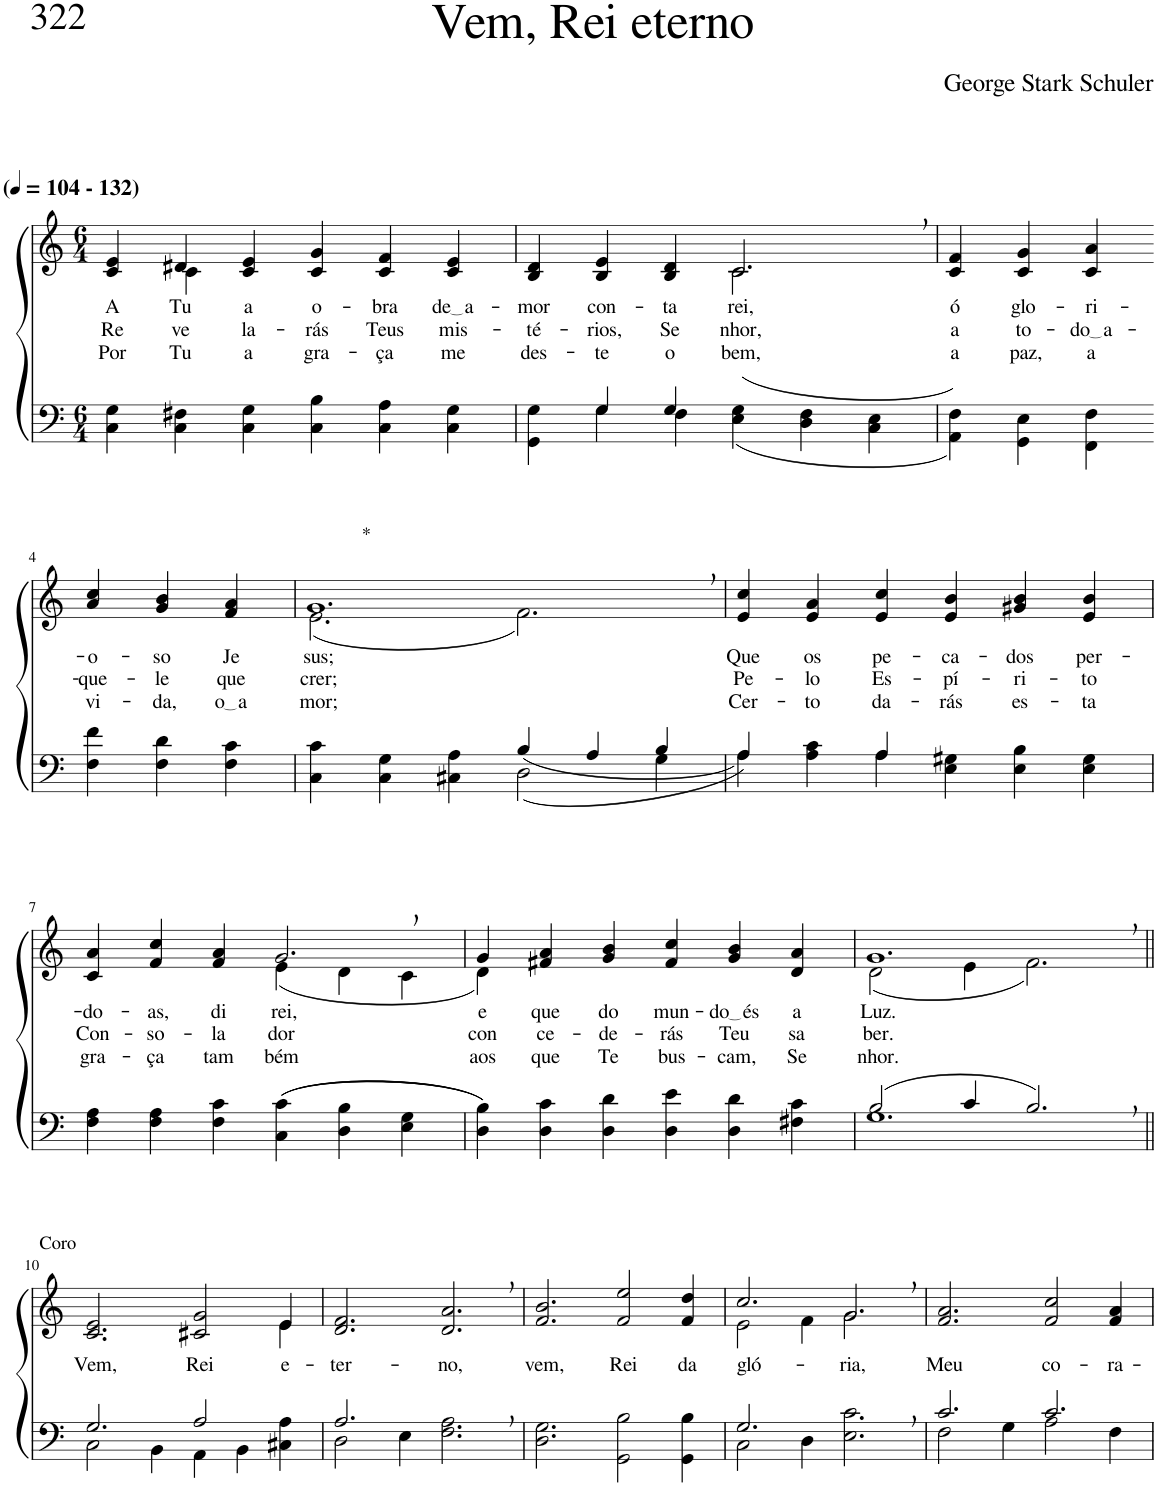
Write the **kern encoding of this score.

**kern	**kern	**text	**text	**text
*part2	*part1	*part1	*part1	*part1
*staff2	*staff1	*staff1	*staff1	*staff1
*I"Parte III e IV	*I"Parte I e II	*	*	*
*clefF4	*clefG2	*	*	*
*k[]	*k[]	*	*	*
*M6/4	*M6/4	*	*	*
*MM104	*MM104	*	*	*
=1	=1	=1	=1	=1
!	!LO:TX:a:B:t=(	!	!	!
!	!LO:TX:a:B:t=- 132)	!	!	!
!	!	!LO:LY:b	!LO:LY:b	!LO:LY:b
*	*^	*	*	*
4C\ 4G\	4c/ 4e/	4ryy	A	Re-	Por
!	!	!	!LO:LY:b	!LO:LY:b	!LO:LY:b
4C\ 4F#X\	4d#X/	4c\	Tu-	-ve-	Tu-
!	!	!	!LO:LY:b	!LO:LY:b	!LO:LY:b
4C\ 4G\	4c/ 4e/	1ryy	-a	-la-	-a
!	!	!	!LO:LY:b	!LO:LY:b	!LO:LY:b
4C\ 4B\	4c/ 4g/	.	o-	-rás	gra-
!	!	!	!LO:LY:b	!LO:LY:b	!LO:LY:b
4C\ 4A\	4c/ 4f/	.	-bra	Teus	-ça
!	!	!	!LO:LY:b	!LO:LY:b	!LO:LY:b
4C\ 4G\	4c/ 4e/	.	de a	mis-	me
=2	=2	=2	=2	=2	=2
*^	*	*	*	*	*
!	!	!	!	!LO:LY:b	!LO:LY:b	!LO:LY:b
4ryy	4GG\ 4G\	4B/ 4d/	2.ryy	-mor	-té-	des-
!	!	!	!	!LO:LY:b	!LO:LY:b	!LO:LY:b
4G/	4G\	4B/ 4e/	.	con-	-rios,	-te
!	!	!	!	!LO:LY:b	!LO:LY:b	!LO:LY:b
4G/	4F\	4B/ 4d/	.	-ta-	Se-	o
!	!	!	!	!LO:LY:b	!LO:LY:b	!LO:LY:b
2.ryy	((4E\ 4G\	2.c,/	2.c\	-rei,	-nhor,	bem,
.	4D\ 4F\	.	.	.	.	.
.	4C\ 4E\	.	.	.	.	.
*	*	*v	*v	*	*	*
=3	=3	=3	=3	=3	=3
!	!	!	!LO:LY:b	!LO:LY:b	!LO:LY:b
*v	*v	*	*	*	*
4AA\ 4F\))	4c/ 4f/	ó	a	a
!	!	!LO:LY:b	!LO:LY:b	!LO:LY:b
4GG\ 4E\	4c/ 4g/	glo-	to-	paz,
!	!	!LO:LY:b	!LO:LY:b	!LO:LY:b
4FF\ 4F\	4c/ 4a/	-ri-	do a	a
!!LO:LB:g=z
=4-	=4-	=4-	=4-	=4-
!	!	!LO:LY:b	!LO:LY:b	!LO:LY:b
4F\ 4f\	4a/ 4cc/	-o-	-que-	vi-
!	!	!LO:LY:b	!LO:LY:b	!LO:LY:b
4F\ 4d\	4g/ 4b/	-so	-le	-da,
!	!	!LO:LY:b	!LO:LY:b	!LO:LY:b
4F\ 4c\	4f/ 4a/	Je-	que	o a
=5	=5	=5	=5	=5
*^	*^	*	*	*
!	!	!LO:TX:a:t=*	!	!	!	!
!	!	!	!	!LO:LY:b	!LO:LY:b	!LO:LY:b
2.ryy	4C\ 4c\	1.g,	(2.e\	-sus;	crer;	mor;
.	4C\ 4G\	.	.	.	.	.
.	4C#X\ 4A\	.	.	.	.	.
(4B/	(2D\	.	2.f\)	.	.	.
4A/	.	.	.	.	.	.
4B/	4G\	.	.	.	.	.
*	*	*v	*v	*	*	*
=6	=6	=6	=6	=6	=6
!	!	!	!LO:LY:b	!LO:LY:b	!LO:LY:b
4A/)	4A\)	4e/ 4cc/	Que	Pe-	Cer-
!	!	!	!LO:LY:b	!LO:LY:b	!LO:LY:b
4ryy	4A\ 4c\	4e/ 4a/	os	-lo	-to
!	!	!	!LO:LY:b	!LO:LY:b	!LO:LY:b
4A/	4A\	4e/ 4cc/	pe-	Es-	da-
!	!	!	!LO:LY:b	!LO:LY:b	!LO:LY:b
2.ryy	4E\ 4G#X\	4e/ 4b/	-ca-	-pí-	-rás
!	!	!	!LO:LY:b	!LO:LY:b	!LO:LY:b
.	4E\ 4B\	4g#X/ 4b/	-dos	-ri-	es-
!	!	!	!LO:LY:b	!LO:LY:b	!LO:LY:b
.	4E\ 4G#\	4e/ 4b/	per-	-to	-ta
!!LO:LB:g=z
=7	=7	=7	=7	=7	=7
!	!	!	!LO:LY:b	!LO:LY:b	!LO:LY:b
*v	*v	*^	*	*	*
4F\ 4A\	4c/ 4a/	2.ryy	-do-	Con-	gra-
!	!	!	!LO:LY:b	!LO:LY:b	!LO:LY:b
4F\ 4A\	4f/ 4cc/	.	-as,	-so-	-ça
!	!	!	!LO:LY:b	!LO:LY:b	!LO:LY:b
4F\ 4c\	4f/ 4a/	.	di-	-la-	tam-
!	!	!	!LO:LY:b	!LO:LY:b	!LO:LY:b
((4C\ 4c\	2.g,/	(4e\	-rei,	-dor	-bém
4D\ 4B\	.	4d\	.	.	.
4E\ 4G\	.	4c\	.	.	.
=8	=8	=8	=8	=8	=8
!	!	!	!LO:LY:b	!LO:LY:b	!LO:LY:b
4D\ 4B\))	4g/	4d\)	e	con-	aos
!	!	!	!LO:LY:b	!LO:LY:b	!LO:LY:b
4D\ 4c\	4f#X/ 4a/	1ryy	que	-ce-	que
!	!	!	!LO:LY:b	!LO:LY:b	!LO:LY:b
4D\ 4d\	4g/ 4b/	.	do	-de-	Te
!	!	!	!LO:LY:b	!LO:LY:b	!LO:LY:b
4D\ 4e\	4f#/ 4cc/	.	mun-	-rás	bus-
!	!	!	!LO:LY:b	!LO:LY:b	!LO:LY:b
4D\ 4d\	4g/ 4b/	.	do és	Teu	-cam,
!	!	!	!LO:LY:b	!LO:LY:b	!LO:LY:b
4F#X\ 4c\	4d/ 4a/	4ryy	a	sa-	Se-
=9	=9	=9	=9	=9	=9
*^	*	*	*	*	*
!	!	!	!	!LO:LY:b	!LO:LY:b	!LO:LY:b
(2B/	1.G	1.g,	(2d\	Luz.	-ber.	-nhor.
4c/	.	.	4e\	.	.	.
2.B,/)	.	.	2.f\)	.	.	.
!!LO:LB:g=z	!!
=10||	=10||	=10||	=10||	=10||	=10||	=10||
!	!	!LO:TX:a:t=Coro	!	!	!	!
!	!	!	!	!LO:LY:b	!	!
2.G/	2C\	1ryy	2.c/ 2.e/	Vem,	.	.
.	4BB\	.	.	.	.	.
!	!	!	!	!LO:LY:b	!	!
2A/	4AA\	.	2c#X/ 2g/	Rei	.	.
.	4BB\	4ryy	.	.	.	.
!	!	!	!	!LO:LY:b	!	!
4ryy	4C#X\ 4A\	4e\	4e/	e-	.	.
=11	=11	=11	=11	=11	=11	=11
!	!	!	!	!LO:LY:b	!	!
*	*	*v	*v	*	*	*
2.A/	2D\	2.d/ 2.f/	-ter-	.	.
.	4E\	.	.	.	.
!	!	!	!LO:LY:b	!	!
2.ryy	2.F\ 2.A\	2.d/, 2.a/,	-no,	.	.
=12	=12	=12	=12	=12	=12
!	!	!	!LO:LY:b	!	!
*v	*v	*	*	*	*
2.D\ 2.G\	2.f/ 2.b/	vem,	.	.
!	!	!LO:LY:b	!	!
2GG\ 2B\	2f/ 2ee/	Rei	.	.
!	!	!LO:LY:b	!	!
4GG\ 4B\	4f/ 4dd/	da	.	.
=13	=13	=13	=13	=13
*^	*^	*	*	*
!	!	!	!	!LO:LY:b	!	!
2.G/	2C\	2.cc/	2e\	gló-	.	.
.	4D\	.	4f\	.	.	.
!	!	!	!	!LO:LY:b	!	!
2.ryy	2.E\ 2.c\	2.g,/	2.g\	-ria,	.	.
=14	=14	=14	=14	=14	=14	=14
!	!	!	!	!LO:LY:b	!	!
*	*	*v	*v	*	*	*
2.c/	2F\	2.f/ 2.a/	Meu	.	.
.	4G\	.	.	.	.
!	!	!	!LO:LY:b	!	!
2.c/	2A\	2f/ 2cc/	co-	.	.
!	!	!	!LO:LY:b	!	!
.	4F\	4f/ 4a/	-ra-	.	.
*v	*v	*	*	*	*
=	=	=	=	=
*-	*-	*-	*-	*-
